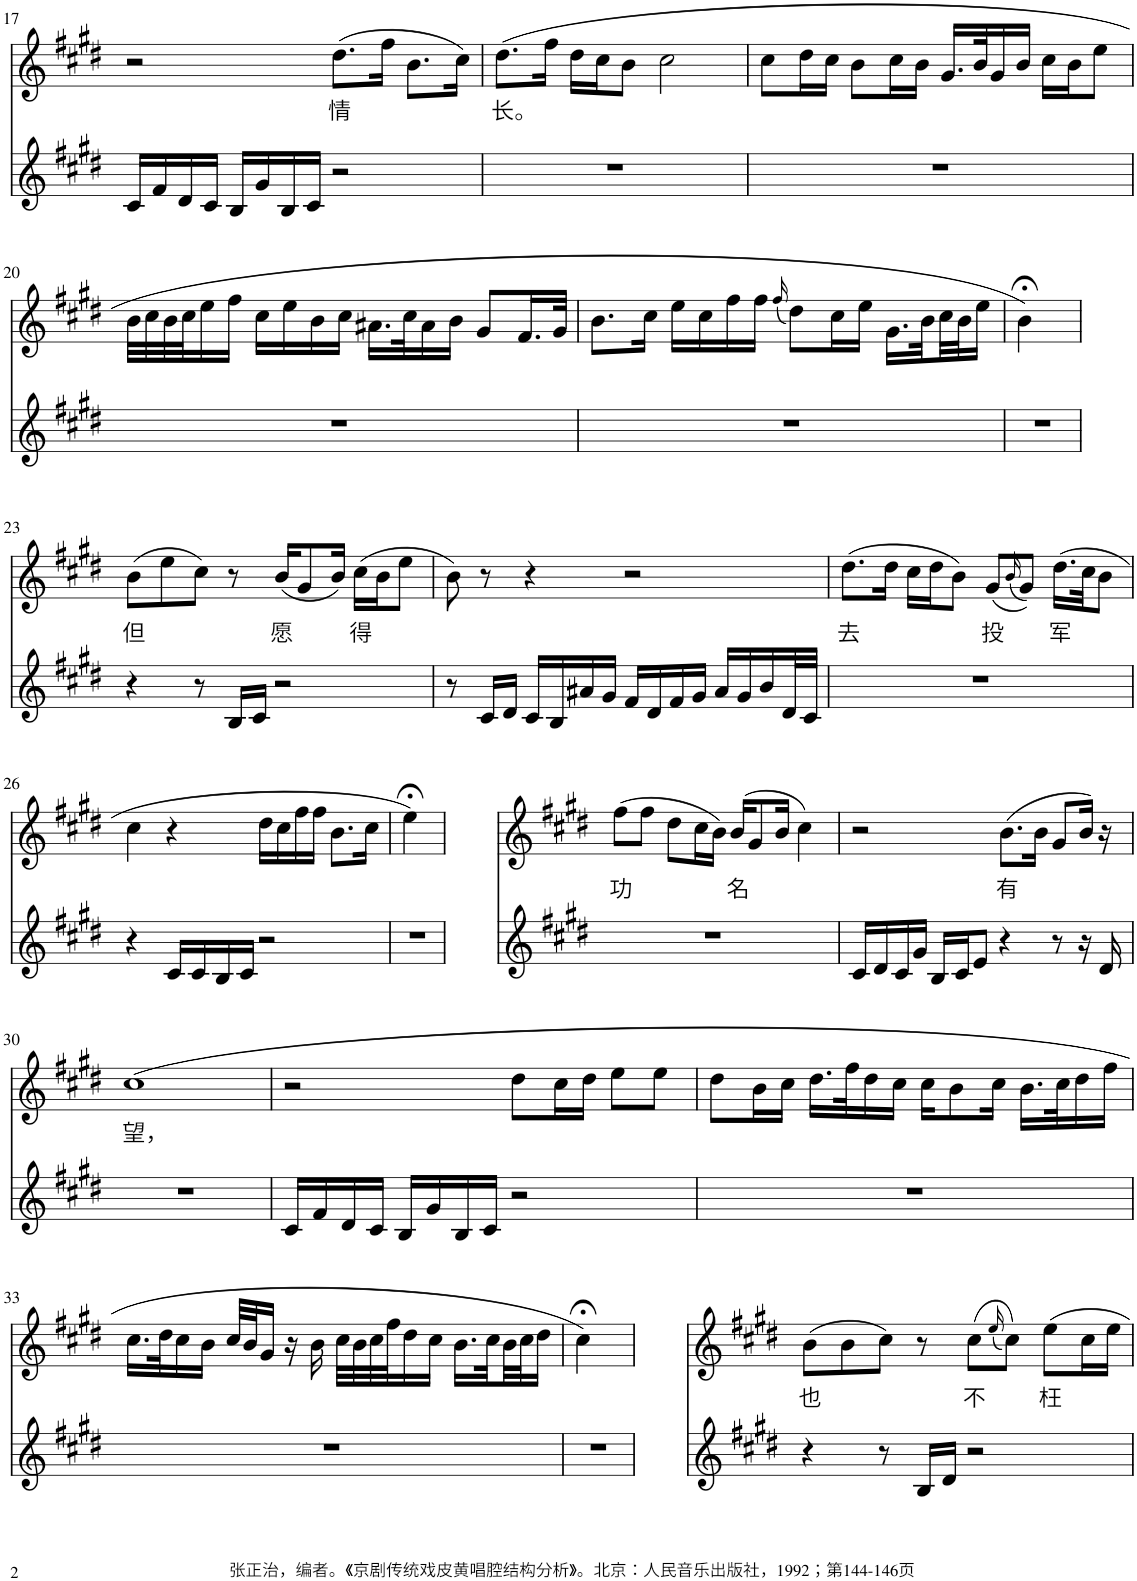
**kern	**kern	**text
*part2	*part1	*part1
*staff2	*staff1	*staff1
*I"Piano	*I"Piano	*
*I'Pno	*I'Pno	*
!!LO:PB:g=z
*clefG2	*clefG2	*
*k[f#c#g#d#]	*k[f#c#g#d#]	*
*M4/4	*M4/4	*
=17	=17	=17
16c#/LL	2r	.
16f#/	.	.
16d#/	.	.
16c#/JJ	.	.
16B/LL	.	.
16g#/	.	.
16B/	.	.
16c#/JJ	.	.
!	!	!LO:LY:b
2r	(8.dd#\L	情
.	16ff#\Jk	.
.	8.b\L	.
.	16cc#\Jk)	.
=18	=18	=18
!	!	!LO:LY:b
1r	(8.dd#\L	长。
.	16ff#\Jk	.
.	16dd#\LL	.
.	16cc#\J	.
.	8b\J	.
.	2cc#\	.
=19	=19	=19
1r	8cc#\L	.
.	16dd#\L	.
.	16cc#\JJ	.
.	8b\L	.
.	16cc#\L	.
.	16b\JJ	.
.	16.g#/LL	.
.	32b/K	.
.	16g#/	.
.	16b/JJ	.
.	16cc#\LL	.
.	16b\J	.
.	8ee\J	.
!!LO:LB:g=z
=20	=20	=20
1r	32b\LLL	.
.	32cc#\	.
.	32b\	.
.	32cc#\J	.
.	16ee\	.
.	16ff#\JJ	.
.	16cc#\LL	.
.	16ee\	.
.	16b\	.
.	16cc#\JJ	.
.	16.a#X\LL	.
.	32cc#\K	.
.	16a#\	.
.	16b\JJ	.
.	8g#/L	.
.	16.f#/L	.
.	32g#/JJk	.
=21	=21	=21
1r	8.b\L	.
.	16cc#\Jk	.
.	16ee\LL	.
.	16cc#\	.
.	16ff#\	.
.	16ff#\JJ	.
.	(16qff#/	.
.	8dd#\L)	.
.	16cc#\L	.
.	16ee\JJ	.
.	16.g#\LL	.
.	32b\L	.
.	32cc#\	.
.	32b\J	.
.	16ee\JJ	.
=22	=22	=22
1r	4b;<\)	.
.	2.ryy	.
!!LO:LB:g=z
=23	=23	=23
!	!	!LO:LY:b
4r	(8b\L	但
.	8ee\	.
8r	8cc#\J)	.
16B/LL	8r	.
16c#/JJ	.	.
!	!	!LO:LY:b
2r	(16b/KL	愿
.	8g#/	.
.	16b/Jk)	.
!	!	!LO:LY:b
.	(16cc#\LL	得
.	16b\J	.
.	8ee\J	.
=24	=24	=24
8r	8b\)	.
16c#/LL	8r	.
16d#/JJ	.	.
16c#/LL	4r	.
16B/	.	.
16a#X/	.	.
16g#/JJ	.	.
16f#/LL	2r	.
16d#/	.	.
16f#/	.	.
16g#/JJ	.	.
16a#/LL	.	.
16g#/	.	.
16b/	.	.
32d#/L	.	.
32c#/JJJ	.	.
=25	=25	=25
!	!	!LO:LY:b
1r	(8.dd#\L	去
.	16dd#\Jk	.
.	16cc#\LL	.
.	16dd#\J	.
.	8b\J)	.
!	!	!LO:LY:b
.	(8g#/L	投
.	(16qb/	.
.	8g#/J))	.
!	!	!LO:LY:b
.	(16.dd#\LL	军
.	32cc#\JK	.
.	8b\J	.
!!LO:LB:g=z
=26	=26	=26
4r	4cc#\	.
16c#/LL	4r	.
16c#/	.	.
16B/	.	.
16c#/JJ	.	.
2r	16dd#\LL	.
.	16cc#\	.
.	16ff#\	.
.	16ff#\JJ	.
.	8.b\L	.
.	16cc#\Jk	.
=27	=27	=27
1r	4ee;<\)	.
.	2.ryy	.
=28	=28	=28
!	!	!LO:LY:b
1r	(8ff#\L	功
.	8ff#\J	.
.	8dd#\L	.
.	16cc#\L	.
.	16b\JJ)	.
!	!	!LO:LY:b
.	(16b/KL	名
.	8g#/	.
.	16b/Jk	.
.	4cc#\)	.
=29	=29	=29
16c#/LL	2r	.
16d#/	.	.
16c#/	.	.
16g#/JJ	.	.
16B/LL	.	.
16c#/J	.	.
8e/J	.	.
!	!	!LO:LY:b
4r	(8.b\L	有
.	16b\Jk	.
8r	8g#/L	.
16r	16b/Jk)	.
16d#/	16r	.
!!LO:LB:g=z
=30	=30	=30
!	!	!LO:LY:b
1r	(1cc#	望，
=31	=31	=31
16c#/LL	2r	.
16f#/	.	.
16d#/	.	.
16c#/JJ	.	.
16B/LL	.	.
16g#/	.	.
16B/	.	.
16c#/JJ	.	.
2r	8dd#\L	.
.	16cc#\L	.
.	16dd#\JJ	.
.	8ee\L	.
.	8ee\J	.
=32	=32	=32
1r	8dd#\L	.
.	16b\L	.
.	16cc#\JJ	.
.	16.dd#\LL	.
.	32ff#\K	.
.	16dd#\	.
.	16cc#\JJ	.
.	16cc#\KL	.
.	8b\	.
.	16cc#\Jk	.
.	16.b\LL	.
.	32cc#\K	.
.	16dd#\	.
.	16ff#\JJ	.
!!LO:LB:g=z
=33	=33	=33
1r	16.cc#\LL	.
.	32dd#\K	.
.	16cc#\	.
.	16b\JJ	.
.	32cc#/LLL	.
.	32b/J	.
.	16g#/JJ	.
.	16r	.
.	16b\	.
.	32cc#\LLL	.
.	32b\	.
.	32cc#\	.
.	32ff#\J	.
.	16dd#\	.
.	16cc#\JJ	.
.	16.b\LL	.
.	32cc#\L	.
.	32b\	.
.	32cc#\J	.
.	16dd#\JJ	.
=34	=34	=34
1r	4cc#;<\)	.
.	2.ryy	.
=35	=35	=35
!	!	!LO:LY:b
4r	(8b\L	也
.	8b\	.
8r	8cc#\J)	.
16B/LL	8r	.
16d#/JJ	.	.
!	!	!LO:LY:b
2r	(8cc#\L	不
.	(16qee/	.
.	8cc#\J))	.
!	!	!LO:LY:b
.	8ee\L	枉
.	16cc#\L	.
.	16ee\JJ	.
=	=	=
*-	*-	*-
